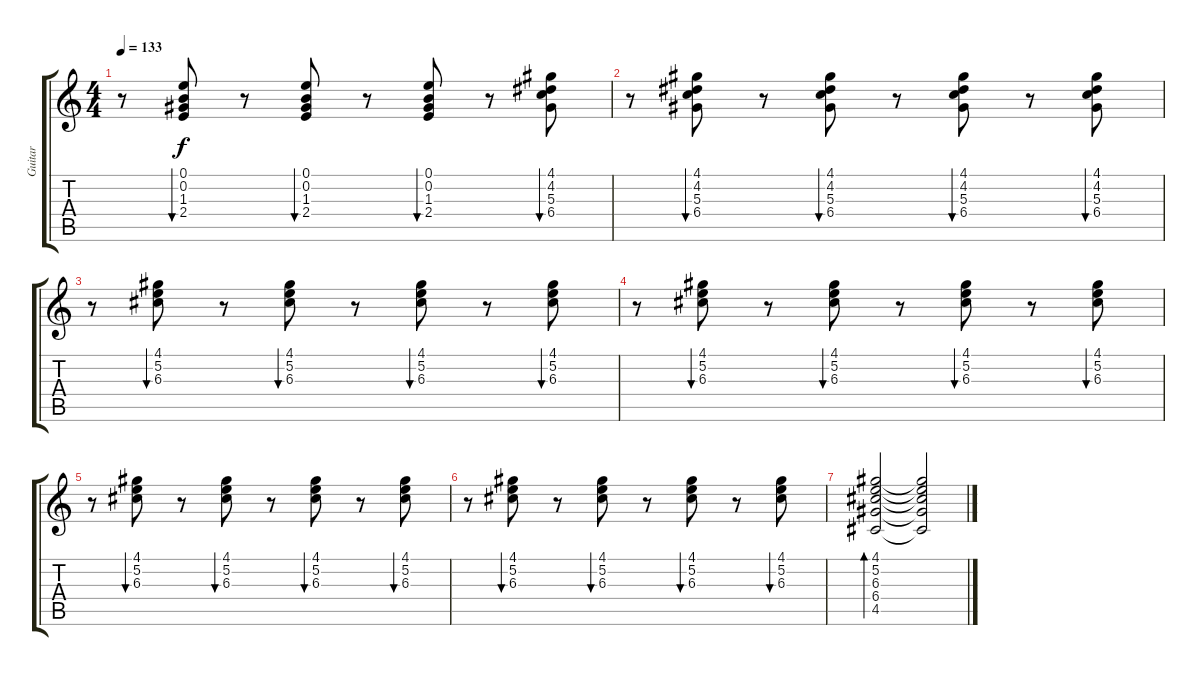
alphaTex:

\track ("Guitar " "Guitar ") {instrument overdrivenguitar}
\staff {score tabs}
\tuning (E4 B3 G3 D3 A2 E2) {hide}
\ts (4 4)
\tempo 133
\clef g2
\ks c
r.8{dy f} (0.1 0.2 1.3 2.4).8{bu 30} r.8 (0.1 0.2 1.3 2.4).8{bu 30} r.8 (0.1 0.2 1.3 2.4).8{bu 30} r.8 (4.1 4.2 5.3 6.4).8{bu 30} |
r.8 (4.1 4.2 5.3 6.4).8{bu 30} r.8 (4.1 4.2 5.3 6.4).8{bu 30} r.8 (4.1 4.2 5.3 6.4).8{bu 30} r.8 (4.1 4.2 5.3 6.4).8{bu 30} |
r.8 (4.1 5.2 6.3).8{bu 30} r.8 (4.1 5.2 6.3).8{bu 30} r.8 (4.1 5.2 6.3).8{bu 30} r.8 (4.1 5.2 6.3).8{bu 30} |
r.8 (4.1 5.2 6.3).8{bu 30} r.8 (4.1 5.2 6.3).8{bu 30} r.8 (4.1 5.2 6.3).8{bu 30} r.8 (4.1 5.2 6.3).8{bu 30} |
r.8 (4.1 5.2 6.3).8{bu 30} r.8 (4.1 5.2 6.3).8{bu 30} r.8 (4.1 5.2 6.3).8{bu 30} r.8 (4.1 5.2 6.3).8{bu 30} |
r.8 (4.1 5.2 6.3).8{bu 30} r.8 (4.1 5.2 6.3).8{bu 30} r.8 (4.1 5.2 6.3).8{bu 30} r.8 (4.1 5.2 6.3).8{bu 30} |
(4.1 5.2 6.3 6.4 4.5).2{bd 60} (4.1{t} 5.2{t} 6.3{t} 6.4{t} 4.5{t}).2
